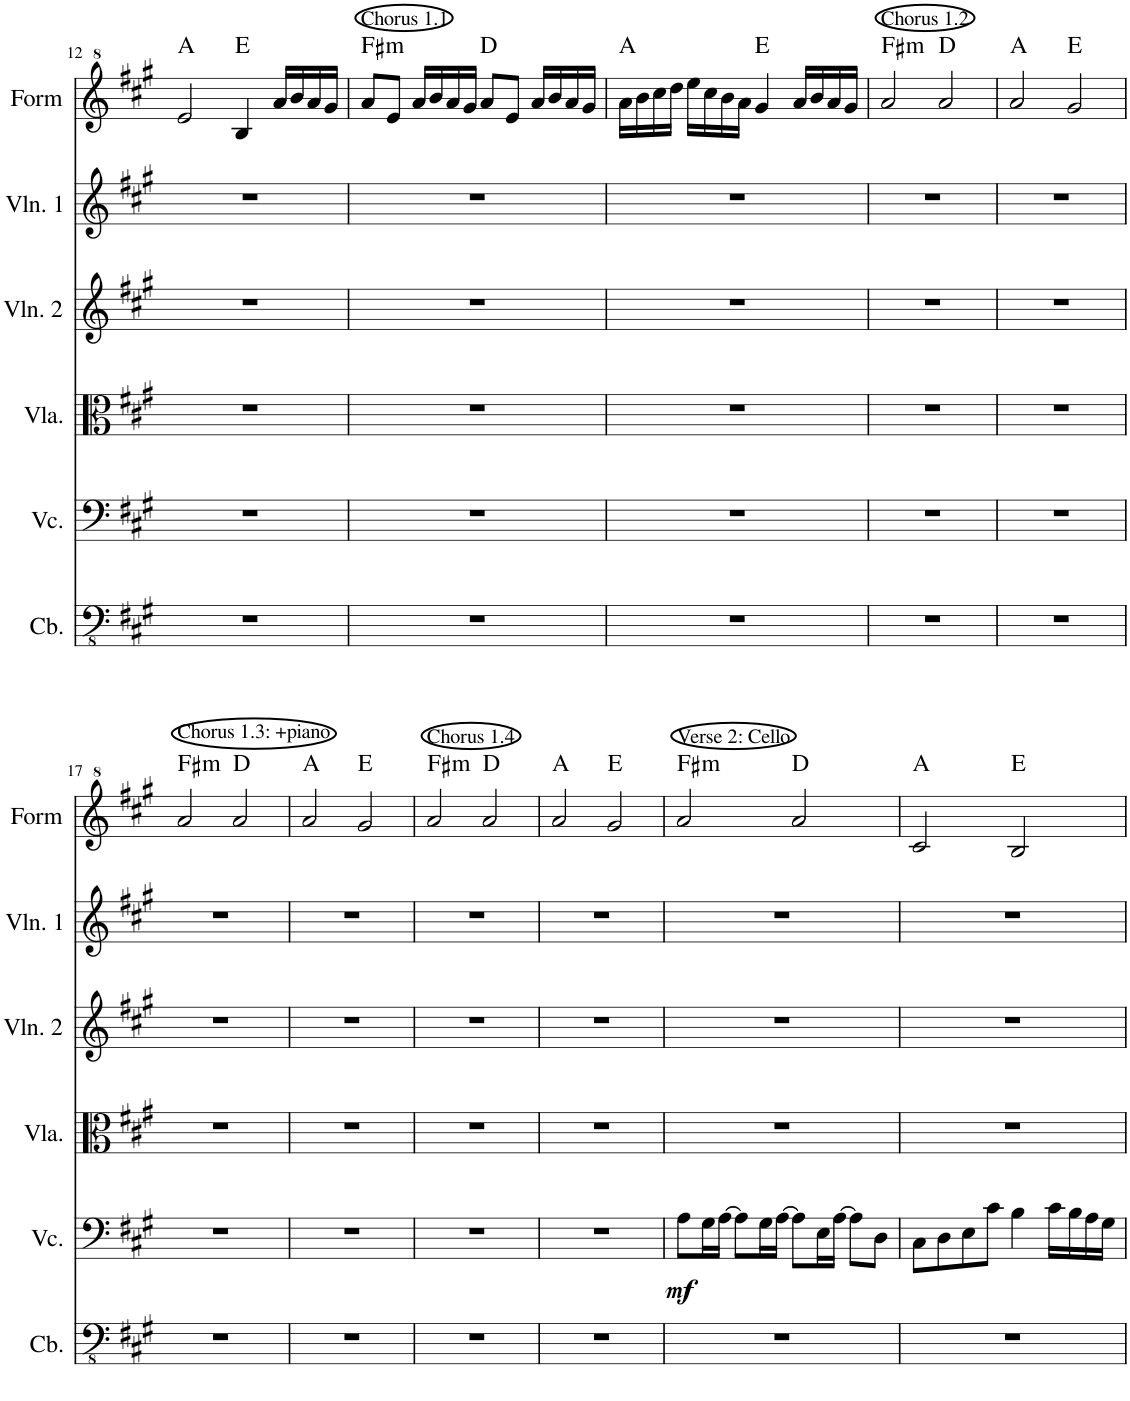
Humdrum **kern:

**kern	**kern	**dynam	**kern	**kern	**kern	**kern	**harte
*part6	*part5	*part5	*part4	*part3	*part2	*part1	*part1
*staff6	*staff5	*staff5	*staff4	*staff3	*staff2	*staff1	*
*I"Contrabass	*I"Violoncello	*	*I"Viola	*I"Violin 2	*I"Violin 1	*I"Form	*
*I'Cb.	*I'Vc.	*	*I'Vla.	*I'Vln. 2	*I'Vln. 1	*I'Form	*
!!LO:PB:g=z
*clefFv4	*clefF4	*	*clefC3	*clefG2	*clefG2	*clefG^2	*
*Trd7c12	*	*	*	*	*	*	*
*k[f#c#g#]	*k[f#c#g#]	*	*k[f#c#g#]	*k[f#c#g#]	*k[f#c#g#]	*k[f#c#g#]	*
*M4/4	*M4/4	*	*M4/4	*M4/4	*M4/4	*M4/4	*
=12	=12	=12	=12	=12	=12	=12	=12
1r	1r	.	1r	1r	1r	2ee/	A:maj
.	.	.	.	.	.	4b/	E:maj
.	.	.	.	.	.	16aa/LL	.
.	.	.	.	.	.	16bb/	.
.	.	.	.	.	.	16aa/	.
.	.	.	.	.	.	16gg#/JJ	.
=13	=13	=13	=13	=13	=13	=13	=13
!	!	!	!	!	!	!LO:TX:a:t=Chorus 1.1	!LO:H:kt=m
1r	1r	.	1r	1r	1r	8aa/L	F#:min
.	.	.	.	.	.	8ee/J	.
.	.	.	.	.	.	16aa/LL	.
.	.	.	.	.	.	16bb/	.
.	.	.	.	.	.	16aa/	.
.	.	.	.	.	.	16gg#/JJ	.
.	.	.	.	.	.	8aa/L	D:maj
.	.	.	.	.	.	8ee/J	.
.	.	.	.	.	.	16aa/LL	.
.	.	.	.	.	.	16bb/	.
.	.	.	.	.	.	16aa/	.
.	.	.	.	.	.	16gg#/JJ	.
=14	=14	=14	=14	=14	=14	=14	=14
1r	1r	.	1r	1r	1r	16aa\LL	A:maj
.	.	.	.	.	.	16bb\	.
.	.	.	.	.	.	16ccc#\	.
.	.	.	.	.	.	16ddd\JJ	.
.	.	.	.	.	.	16eee\LL	.
.	.	.	.	.	.	16ccc#\	.
.	.	.	.	.	.	16bb\	.
.	.	.	.	.	.	16aa\JJ	.
.	.	.	.	.	.	4gg#/	E:maj
.	.	.	.	.	.	16aa/LL	.
.	.	.	.	.	.	16bb/	.
.	.	.	.	.	.	16aa/	.
.	.	.	.	.	.	16gg#/JJ	.
=15	=15	=15	=15	=15	=15	=15	=15
!	!	!	!	!	!	!LO:TX:a:t=Chorus 1.2	!LO:H:kt=m
1r	1r	.	1r	1r	1r	2aa/	F#:min
.	.	.	.	.	.	2aa/	D:maj
=16	=16	=16	=16	=16	=16	=16	=16
1r	1r	.	1r	1r	1r	2aa/	A:maj
.	.	.	.	.	.	2gg#/	E:maj
!!LO:LB:g=z
=17	=17	=17	=17	=17	=17	=17	=17
!	!	!	!	!	!	!LO:TX:a:t=Chorus 1.3&colon; +piano	!LO:H:kt=m
1r	1r	.	1r	1r	1r	2aa/	F#:min
.	.	.	.	.	.	2aa/	D:maj
=18	=18	=18	=18	=18	=18	=18	=18
1r	1r	.	1r	1r	1r	2aa/	A:maj
.	.	.	.	.	.	2gg#/	E:maj
=19	=19	=19	=19	=19	=19	=19	=19
!	!	!	!	!	!	!LO:TX:a:t=Chorus 1.4	!LO:H:kt=m
1r	1r	.	1r	1r	1r	2aa/	F#:min
.	.	.	.	.	.	2aa/	D:maj
=20	=20	=20	=20	=20	=20	=20	=20
1r	1r	.	1r	1r	1r	2aa/	A:maj
.	.	.	.	.	.	2gg#/	E:maj
=21	=21	=21	=21	=21	=21	=21	=21
!	!	!	!	!	!	!LO:TX:a:t=Verse 2&colon; Cello	!
!	!	!LO:DY:b	!	!	!	!	!LO:H:kt=m
1r	8A\L	mf	1r	1r	1r	2aa/	F#:min
.	16G#\L	.	.	.	.	.	.
.	[16A\JJ	.	.	.	.	.	.
.	8A\L]	.	.	.	.	.	.
.	16G#\L	.	.	.	.	.	.
.	[16A\JJ	.	.	.	.	.	.
.	8A\L]	.	.	.	.	2aa/	D:maj
.	16E\L	.	.	.	.	.	.
.	[16A\JJ	.	.	.	.	.	.
.	8A\L]	.	.	.	.	.	.
.	8D\J	.	.	.	.	.	.
=22	=22	=22	=22	=22	=22	=22	=22
1r	8C#\L	.	1r	1r	1r	2cc#/	A:maj
.	8D\	.	.	.	.	.	.
.	8E\	.	.	.	.	.	.
.	8c#\J	.	.	.	.	.	.
.	4B\	.	.	.	.	2b/	E:maj
.	16c#\LL	.	.	.	.	.	.
.	16B\	.	.	.	.	.	.
.	16A\	.	.	.	.	.	.
.	16G#\JJ	.	.	.	.	.	.
=	=	=	=	=	=	=	=
*-	*-	*-	*-	*-	*-	*-	*-
